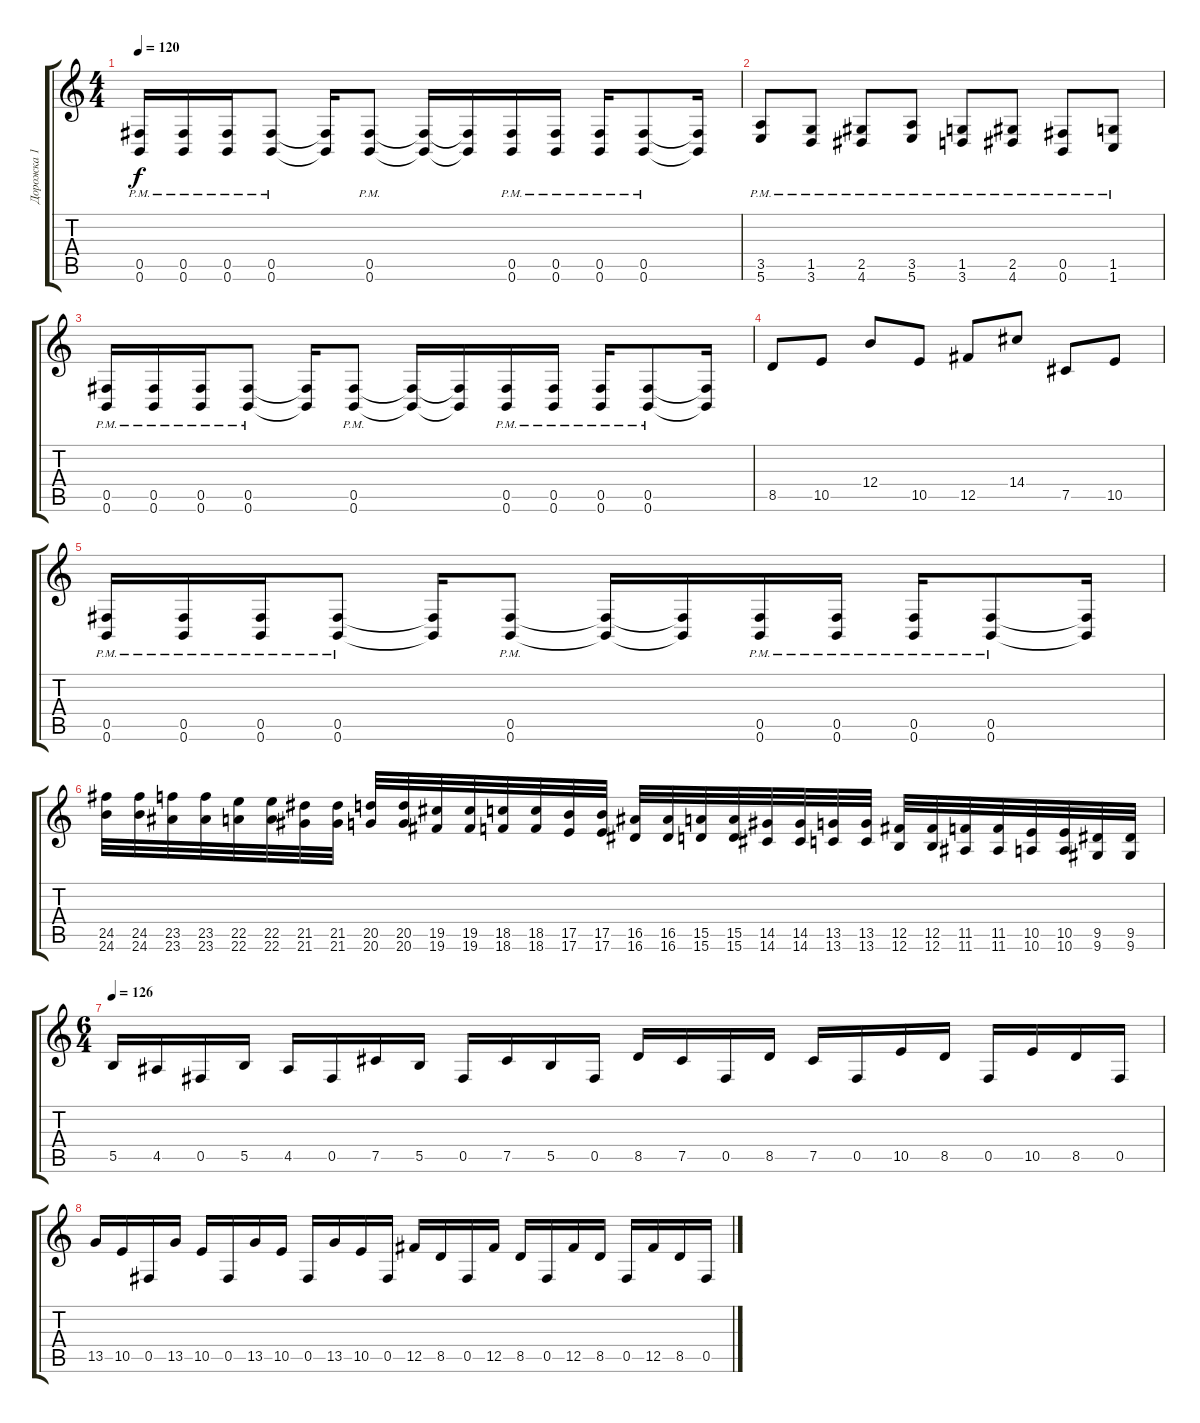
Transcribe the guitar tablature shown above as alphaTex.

\track ("Дорожка 1" "Дорожка 1") {instrument distortionguitar}
\staff {score tabs}
\tuning (Db4 Ab3 E3 B2 Gb2 B1) {hide}
\ts (4 4)
\tempo 120
\clef g2
\ks c
(0.5{pm} 0.6).16{dy f} (0.5{pm} 0.6).16 (0.5{pm} 0.6).16 (0.5{pm} 0.6).8 (0.5{t} 0.6{t}).16 (0.5{pm} 0.6).8 (0.5{t} 0.6{t}).16 (0.5{t} 0.6{t}).16 (0.5{pm} 0.6).16 (0.5{pm} 0.6).16 (0.5{pm} 0.6).16 (0.5{pm} 0.6).8 (0.5{t} 0.6{t}).16 |
(3.5{pm} 5.6).8 (1.5{pm} 3.6).8 (2.5{pm} 4.6).8 (3.5{pm} 5.6).8 (1.5{pm} 3.6).8 (2.5{pm} 4.6).8 (0.5{pm} 0.6).8 (1.5{pm} 1.6).8 |
(0.5{pm} 0.6).16 (0.5{pm} 0.6).16 (0.5{pm} 0.6).16 (0.5{pm} 0.6).8 (0.5{t} 0.6{t}).16 (0.5{pm} 0.6).8 (0.5{t} 0.6{t}).16 (0.5{t} 0.6{t}).16 (0.5{pm} 0.6).16 (0.5{pm} 0.6).16 (0.5{pm} 0.6).16 (0.5{pm} 0.6).8 (0.5{t} 0.6{t}).16 |
8.5.8 10.5.8 12.4.8 10.5.8 12.5.8 14.4.8 7.5.8 10.5.8 |
(0.5{pm} 0.6).16 (0.5{pm} 0.6).16 (0.5{pm} 0.6).16 (0.5{pm} 0.6).8 (0.5{t} 0.6{t}).16 (0.5{pm} 0.6).8 (0.5{t} 0.6{t}).16 (0.5{t} 0.6{t}).16 (0.5{pm} 0.6).16 (0.5{pm} 0.6).16 (0.5{pm} 0.6).16 (0.5{pm} 0.6).8 (0.5{t} 0.6{t}).16 |
(24.5 24.6).32{instrument guitarfretnoise} (24.5 24.6).32 (23.5 23.6).32 (23.5 23.6).32 (22.5 22.6).32 (22.5 22.6).32 (21.5 21.6).32 (21.5 21.6).32 (20.5 20.6).32 (20.5 20.6).32 (19.5 19.6).32 (19.5 19.6).32 (18.5 18.6).32 (18.5 18.6).32 (17.5 17.6).32 (17.5 17.6).32 (16.5 16.6).32 (16.5 16.6).32 (15.5 15.6).32 (15.5 15.6).32 (14.5 14.6).32 (14.5 14.6).32 (13.5 13.6).32 (13.5 13.6).32 (12.5 12.6).32 (12.5 12.6).32 (11.5 11.6).32 (11.5 11.6).32 (10.5 10.6).32 (10.5 10.6).32 (9.5 9.6).32 (9.5 9.6).32 |
\ts (6 4)
\tempo 126
5.5.16{instrument distortionguitar} 4.5.16 0.5.16 5.5.16 4.5.16 0.5.16 7.5.16 5.5.16 0.5.16 7.5.16 5.5.16 0.5.16 8.5.16 7.5.16 0.5.16 8.5.16 7.5.16 0.5.16 10.5.16 8.5.16 0.5.16 10.5.16 8.5.16 0.5.16 |
13.5.16 10.5.16 0.5.16 13.5.16 10.5.16 0.5.16 13.5.16 10.5.16 0.5.16 13.5.16 10.5.16 0.5.16 12.5.16 8.5.16 0.5.16 12.5.16 8.5.16 0.5.16 12.5.16 8.5.16 0.5.16 12.5.16 8.5.16 0.5.16
